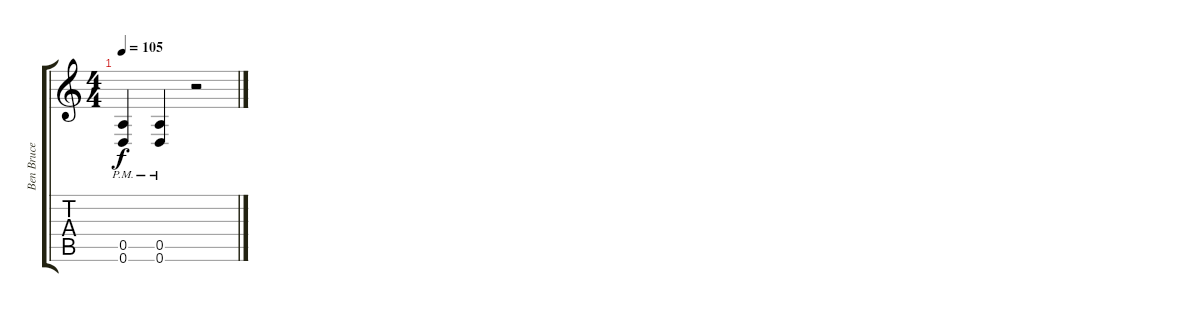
\track ("Ben Bruce (Guitar 1)" "Ben Bruce ") {instrument distortionguitar}
\staff {score tabs}
\tuning (E4 B3 G3 D3 A2 D2) {hide}
\ts (4 4)
\tempo 105
\clef g2
\ks c
(0.5{pm} 0.6{pm}).4{dy f} (0.5{pm} 0.6{pm}).4 r.2
